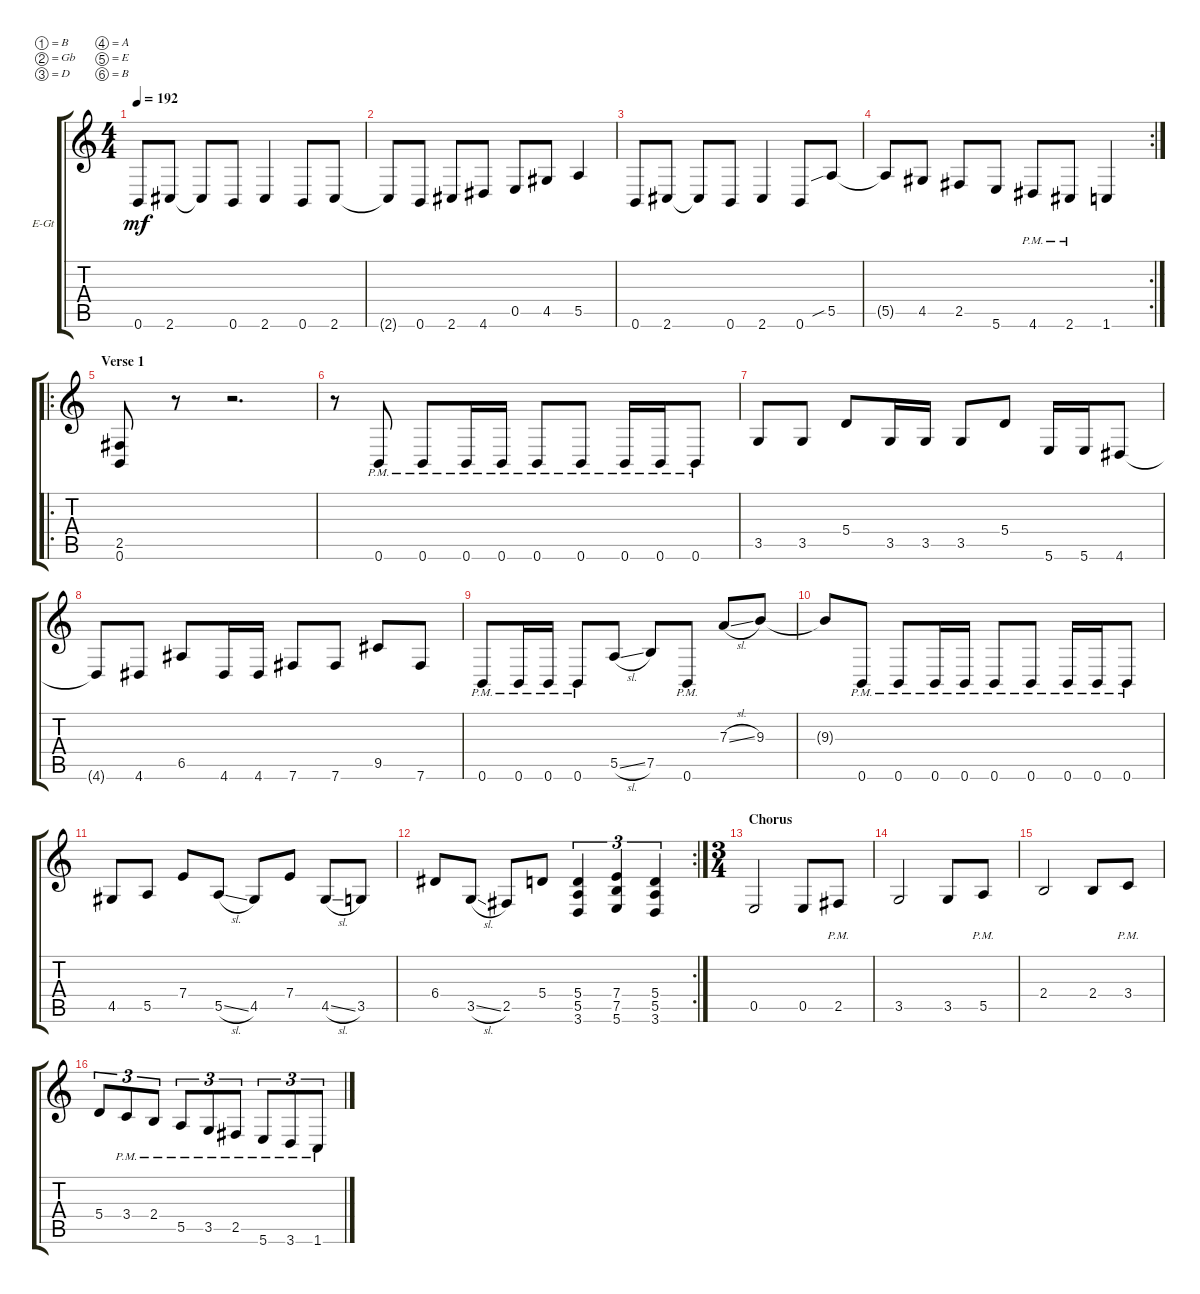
\bracketExtendMode groupsimilarinstruments
\firstSystemTrackNameOrientation horizontal
\otherSystemsTrackNameOrientation horizontal
\track ("Electric Guitar 2" "E-Gt") {instrument distortionguitar}
\staff {score tabs}
\tuning (B3 Gb3 D3 A2 E2 B1)
\ts (4 4)
\tempo 192
\clef g2
\ks c
0.6.8{dy mf} 2.6.8 2.6{t}.8 0.6.8 2.6.4 0.6.8 2.6.8 |
2.6{t}.8 0.6.8 2.6.8 4.6.8 0.5.8 4.5.8 5.5.4 |
0.6.8 2.6.8 2.6{t}.8 0.6.8 2.6.4 0.6.8 5.5{sib}.8 |
\rc 2
5.5{t}.8 4.5.8 2.5.8 5.6.8 4.6{pm}.8 2.6{pm}.8 1.6.4 |
\ro
\section ("" "Verse 1")
(0.6 2.5).8 r.8 r.2{d} |
r.8 0.6{pm}.8 0.6{pm}.8 0.6{pm}.16 0.6{pm}.16 0.6{pm}.8 0.6{pm}.8 0.6{pm}.16 0.6{pm}.16 0.6{pm}.8 |
3.5.8 3.5.8 5.4.8 3.5.16 3.5.16 3.5.8 5.4.8 5.6.16 5.6.16 4.6.8 |
4.6{t}.8 4.6.8 6.5.8 4.6.16 4.6.16 7.6.8 7.6.8 9.5.8 7.6.8 |
0.6{pm}.8 0.6{pm}.16 0.6{pm}.16 0.6{pm}.8 5.5{sl}.8 7.5.8 0.6{pm}.8 7.3{sl}.8 9.3.8 |
9.3{t}.8 0.6{pm}.8 0.6{pm}.8 0.6{pm}.16 0.6{pm}.16 0.6{pm}.8 0.6{pm}.8 0.6{pm}.16 0.6{pm}.16 0.6{pm}.8 |
4.5.8 5.5.8 7.4.8 5.5{sl}.8 4.5.8 7.4.8 4.5{sl}.8 3.5.8 |
\rc 2
6.4.8 3.5{sl}.8 2.5.8 5.4.8 (3.6 5.5 5.4).4{tu (3 2)} (5.6 7.5 7.4).4{tu (3 2)} (3.6 5.5 5.4).4{tu (3 2)} |
\ts (3 4)
\section ("" "Chorus")
0.5.2 0.5.8 2.5{pm}.8 |
3.5.2 3.5.8 5.5{pm}.8 |
2.4.2 2.4.8 3.4{pm}.8 |
5.4.8{tu (3 2)} 3.4{pm}.8{tu (3 2)} 2.4{pm}.8{tu (3 2)} 5.5{pm}.8{tu (3 2)} 3.5{pm}.8{tu (3 2)} 2.5{pm}.8{tu (3 2)} 5.6{pm}.8{tu (3 2)} 3.6{pm}.8{tu (3 2)} 1.6{pm}.8{tu (3 2)}
